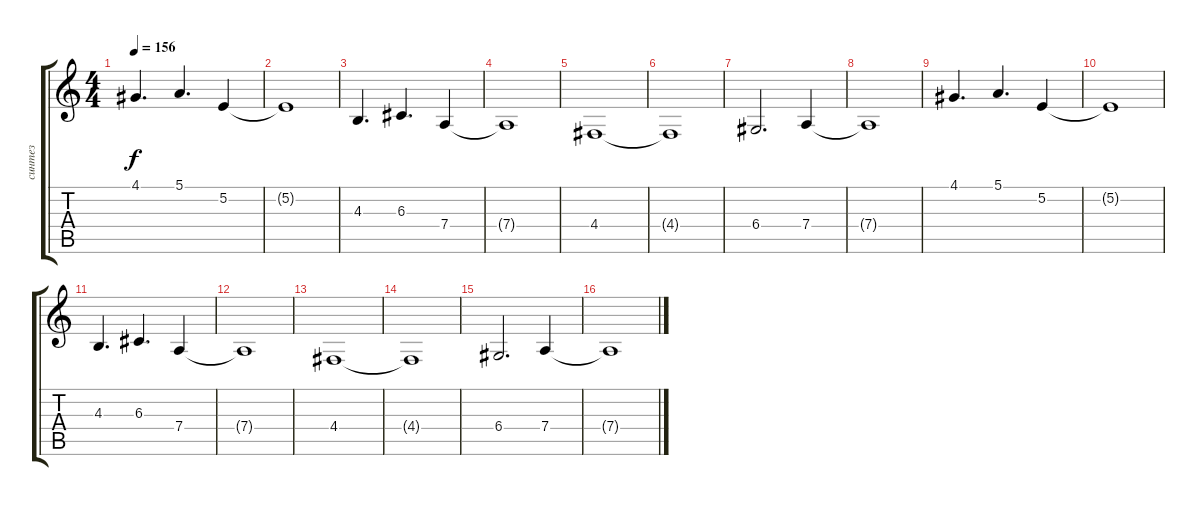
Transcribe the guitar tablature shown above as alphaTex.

\track ("синтез" "синтез") {instrument synthbrass1}
\staff {score tabs}
\tuning (E4 B3 G3 D3 A2 D2) {hide}
\ts (4 4)
\tempo 156
\clef g2
\ks c
4.1.4{d dy f} 5.1.4{d} 5.2.4 |
5.2{t}.1 |
4.3.4{d} 6.3.4{d} 7.4.4 |
7.4{t}.1 |
4.4.1 |
4.4{t}.1 |
6.4.2{d} 7.4.4 |
7.4{t}.1 |
4.1.4{d} 5.1.4{d} 5.2.4 |
5.2{t}.1 |
4.3.4{d} 6.3.4{d} 7.4.4 |
7.4{t}.1 |
4.4.1 |
4.4{t}.1 |
6.4.2{d} 7.4.4 |
7.4{t}.1
